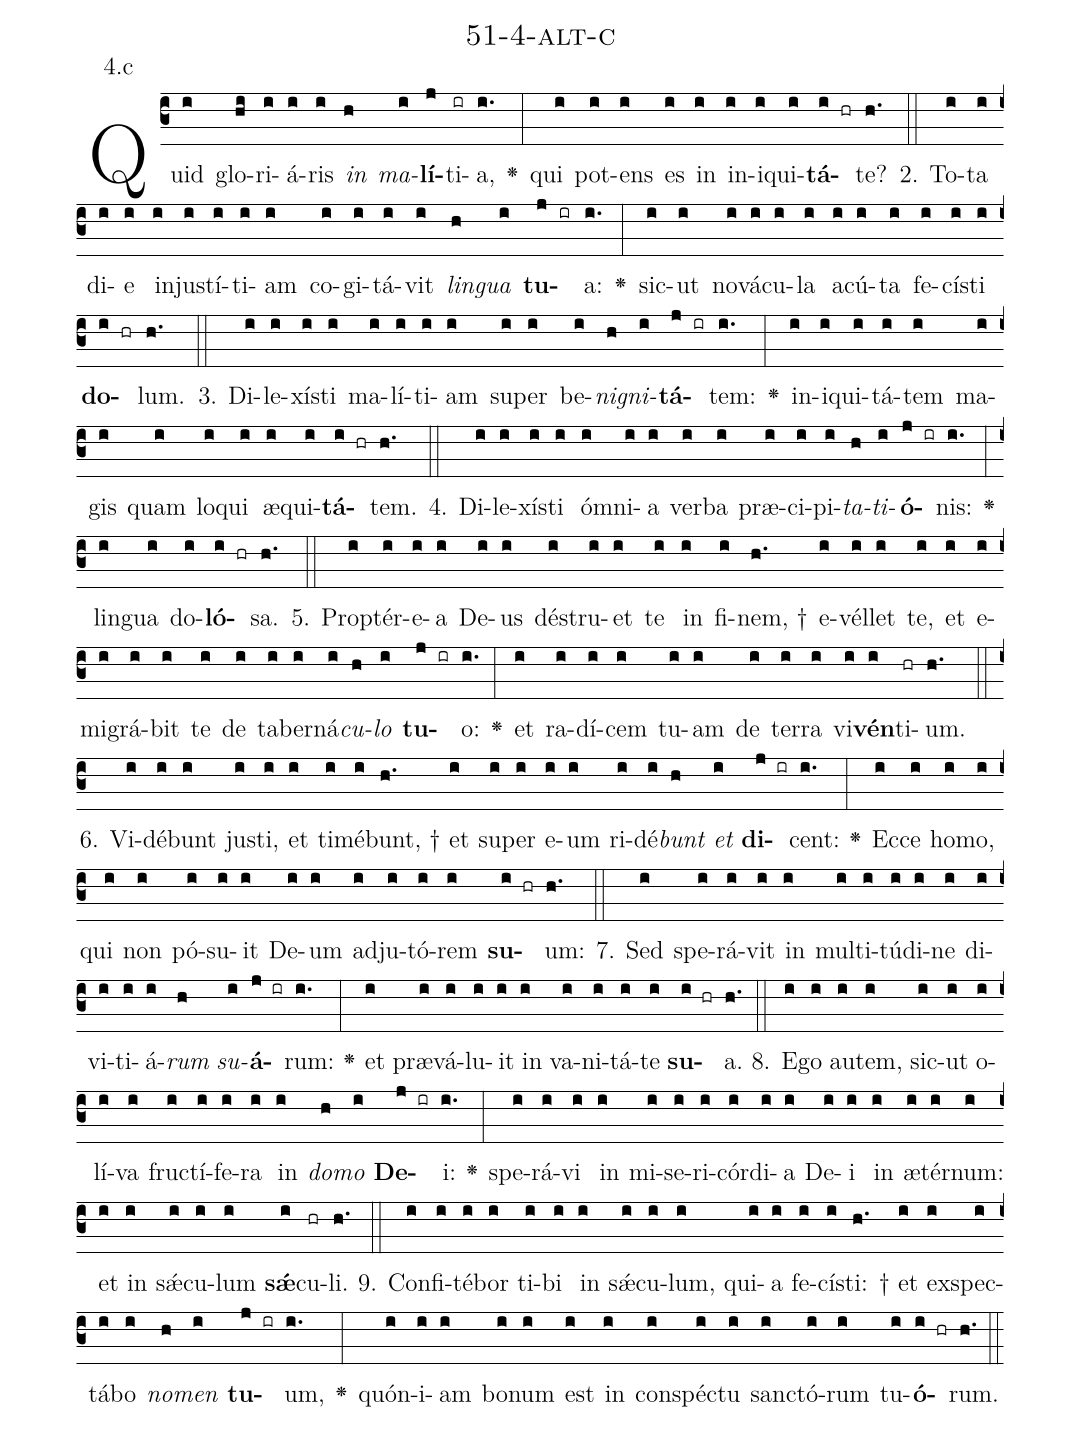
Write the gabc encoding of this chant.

name: 51-4-alt-c;
annotation: 4.c;
%%
(c3)Quid(i) glo(hi)ri(i)á(i)ris(i) <i>in</i>(h) <i>ma</i>(i)<b>lí</b>(j)ti(ir)a,(i.) <v>\greheightstar</v>(:) qui(i) pot(i)ens(i) es(i) in(i) in(i)i(i)qui(i)<b>tá</b>(i hr)te?(h.) (::)
2. To(i)ta(i) di(i)e(i) in(i)jus(i)tí(i)ti(i)am(i) co(i)gi(i)tá(i)vit(i) <i>lin</i>(h)<i>gua</i>(i) <b>tu</b>(j ir)a:(i.) <v>\greheightstar</v>(:) sic(i)ut(i) no(i)vá(i)cu(i)la(i) a(i)cú(i)ta(i) fe(i)cís(i)ti(i) <b>do</b>(i hr)lum.(h.) (::)
3. Di(i)le(i)xís(i)ti(i) ma(i)lí(i)ti(i)am(i) su(i)per(i) be(i)<i>ni</i>(h)<i>gni</i>(i)<b>tá</b>(j ir)tem:(i.) <v>\greheightstar</v>(:) in(i)i(i)qui(i)tá(i)tem(i) ma(i)gis(i) quam(i) lo(i)qui(i) æ(i)qui(i)<b>tá</b>(i hr)tem.(h.) (::)
4. Di(i)le(i)xís(i)ti(i) óm(i)ni(i)a(i) ver(i)ba(i) præ(i)ci(i)pi(i)<i>ta</i>(h)<i>ti</i>(i)<b>ó</b>(j ir)nis:(i.) <v>\greheightstar</v>(:) lin(i)gua(i) do(i)<b>ló</b>(i hr)sa.(h.) (::)
5. Prop(i)tér(i)e(i)a(i) De(i)us(i) dé(i)stru(i)et(i) te(i) in(i) fi(i)nem, †(h.) e(i)vél(i)let(i) te,(i) et(i) e(i)mi(i)grá(i)bit(i) te(i) de(i) ta(i)ber(i)ná(i)<i>cu</i>(h)<i>lo</i>(i) <b>tu</b>(j ir)o:(i.) <v>\greheightstar</v>(:) et(i) ra(i)dí(i)cem(i) tu(i)am(i) de(i) ter(i)ra(i) vi(i)<b>vén</b>(i)ti(hr)um.(h.) (::)
6. Vi(i)dé(i)bunt(i) jus(i)ti,(i) et(i) ti(i)mé(i)bunt, †(h.) et(i) su(i)per(i) e(i)um(i) ri(i)dé(i)<i>bunt</i>(h) <i>et</i>(i) <b>di</b>(j ir)cent:(i.) <v>\greheightstar</v>(:) Ec(i)ce(i) ho(i)mo,(i) qui(i) non(i) pó(i)su(i)it(i) De(i)um(i) ad(i)ju(i)tó(i)rem(i) <b>su</b>(i hr)um:(h.) (::)
7. Sed(i) spe(i)rá(i)vit(i) in(i) mul(i)ti(i)tú(i)di(i)ne(i) di(i)vi(i)ti(i)á(i)<i>rum</i>(h) <i>su</i>(i)<b>á</b>(j ir)rum:(i.) <v>\greheightstar</v>(:) et(i) præ(i)vá(i)lu(i)it(i) in(i) va(i)ni(i)tá(i)te(i) <b>su</b>(i hr)a.(h.) (::)
8. E(i)go(i) au(i)tem,(i) sic(i)ut(i) o(i)lí(i)va(i) fruc(i)tí(i)fe(i)ra(i) in(i) <i>do</i>(h)<i>mo</i>(i) <b>De</b>(j ir)i:(i.) <v>\greheightstar</v>(:) spe(i)rá(i)vi(i) in(i) mi(i)se(i)ri(i)cór(i)di(i)a(i) De(i)i(i) in(i) æ(i)tér(i)num:(i) et(i) in(i) sǽ(i)cu(i)lum(i) <b>sǽ</b>(i)cu(hr)li.(h.) (::)
9. Con(i)fi(i)té(i)bor(i) ti(i)bi(i) in(i) sǽ(i)cu(i)lum,(i) qui(i)a(i) fe(i)cís(i)ti: †(h.) et(i) ex(i)spec(i)tá(i)bo(i) <i>no</i>(h)<i>men</i>(i) <b>tu</b>(j ir)um,(i.) <v>\greheightstar</v>(:) quón(i)i(i)am(i) bo(i)num(i) est(i) in(i) con(i)spéc(i)tu(i) sanc(i)tó(i)rum(i) tu(i)<b>ó</b>(i hr)rum.(h.) (::)
